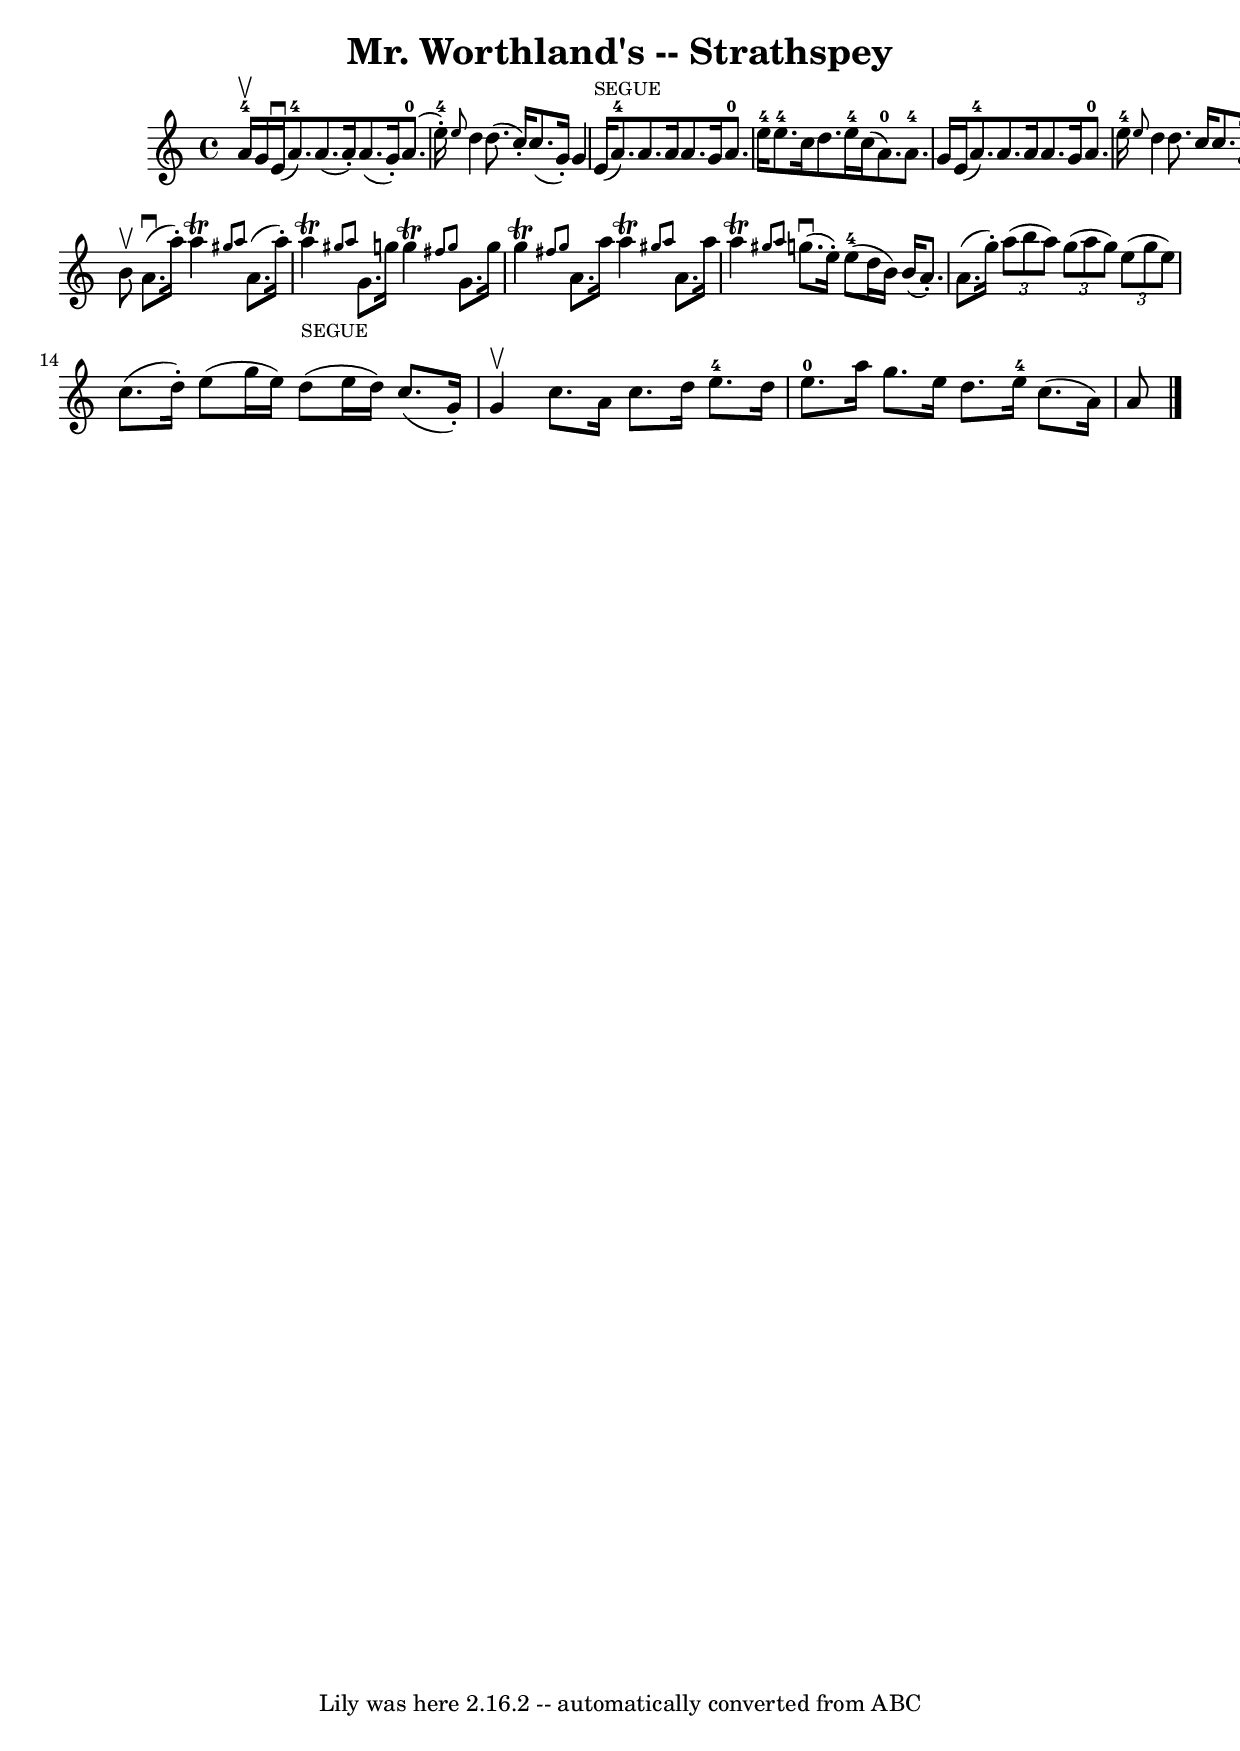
\version "2.16.2"
\include "Mammoth.ily"
\header {
  %% book = "Ryan's Mammoth Collection"
  crossRefNumber = "1"
  footnotes = "\\\\161 959"
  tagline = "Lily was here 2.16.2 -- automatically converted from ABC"
  title = "Mr. Worthland's -- Strathspey"

}
voicedefault =  {


  \override Staff.TimeSignature #'style = #'C
  \time 4/4 
  \key a \minor
 a'16-4^\upbow g'16  |
  e'16 
  ^\downbow(a'8.-4) a'8. (a'16 -.) a'8. (g'16 -.) a'8. 
  -0(e''16-4-.)   |
  \grace { e''8  
	 } d''4 d''8. (
  c''16 -.) c''8. (g'16 -.) g'4    |
  e'16^\segue(
  a'8.-4) a'8. a'16 a'8. g'16 a'8.-0 e''16-4   
  |
  e''8.-4 c''16 d''8. e''16-4 c''16 (a'8.-0) 
  a'8.-4 g'16    |
  e'16 (a'8.-4) a'8. a'16 a'8. 
  g'16 a'8.-0 e''16-4   |
  \grace { e''8  
	 } d''4    
  d''8. c''16 c''8. g'16 g'4    |
  e'16 (a'8.-4)   
  a'8. a'16 a'8. g'16 a'8.-0 e''16-4   |
  e''8. 
  -4 c''16 d''8. e''16-4 c''16 (a'8.) a'4    \bar "|."     
  b'8^\upbow |
  a'8.^\downbow(a''16 -.) a''4^\trill \grace {  
    gis''8 a''8  
  } a'8. (a''16 -.) a''4_\segue^\trill \grace {    
    gis''!8 a''8  
  }   |
  g'8. g''16 g''4^\trill \grace {    
    fis''8 g''8  
  } g'8. g''16 g''4^\trill \grace { fis''!8 g''8  

				  }   |
  a'8. a''16 a''4^\trill \grace { gis''8 a''8  
				}   
  a'8. a''16 a''4^\trill \grace { gis''!8 a''8  
				}   |
  
  g''8.^\downbow(e''16 -.) e''8-4(d''16 b'16) b'16 (
  a'8. -.) a'8. (g''16 -.)   |
  \times 2/3 { a''8 (b''8   
	       a''8) 
	     }   \times 2/3 { g''8 (a''8 g''8) 
			    }   \times 2/3 { e''8 
					     (g''8 e''8) 
					   } c''8. (d''16 -.)   |
  e''8 (g''16    
  e''16) d''8 (e''16 d''16) c''8. (g'16 -.) g'4^\upbow   
  |
  c''8. a'16 c''8. d''16 e''8.-4 d''16 e''8. 
  -0 a''16    |
  g''8. e''16 d''8. e''16-4 c''8. (
  a'16) a'8    \bar "|."   

}

\score{
  <<

    \context Staff="default"
    {
      \voicedefault 
      
    }

  >>
  \layout {
    
  }
  \midi {
  }

}
